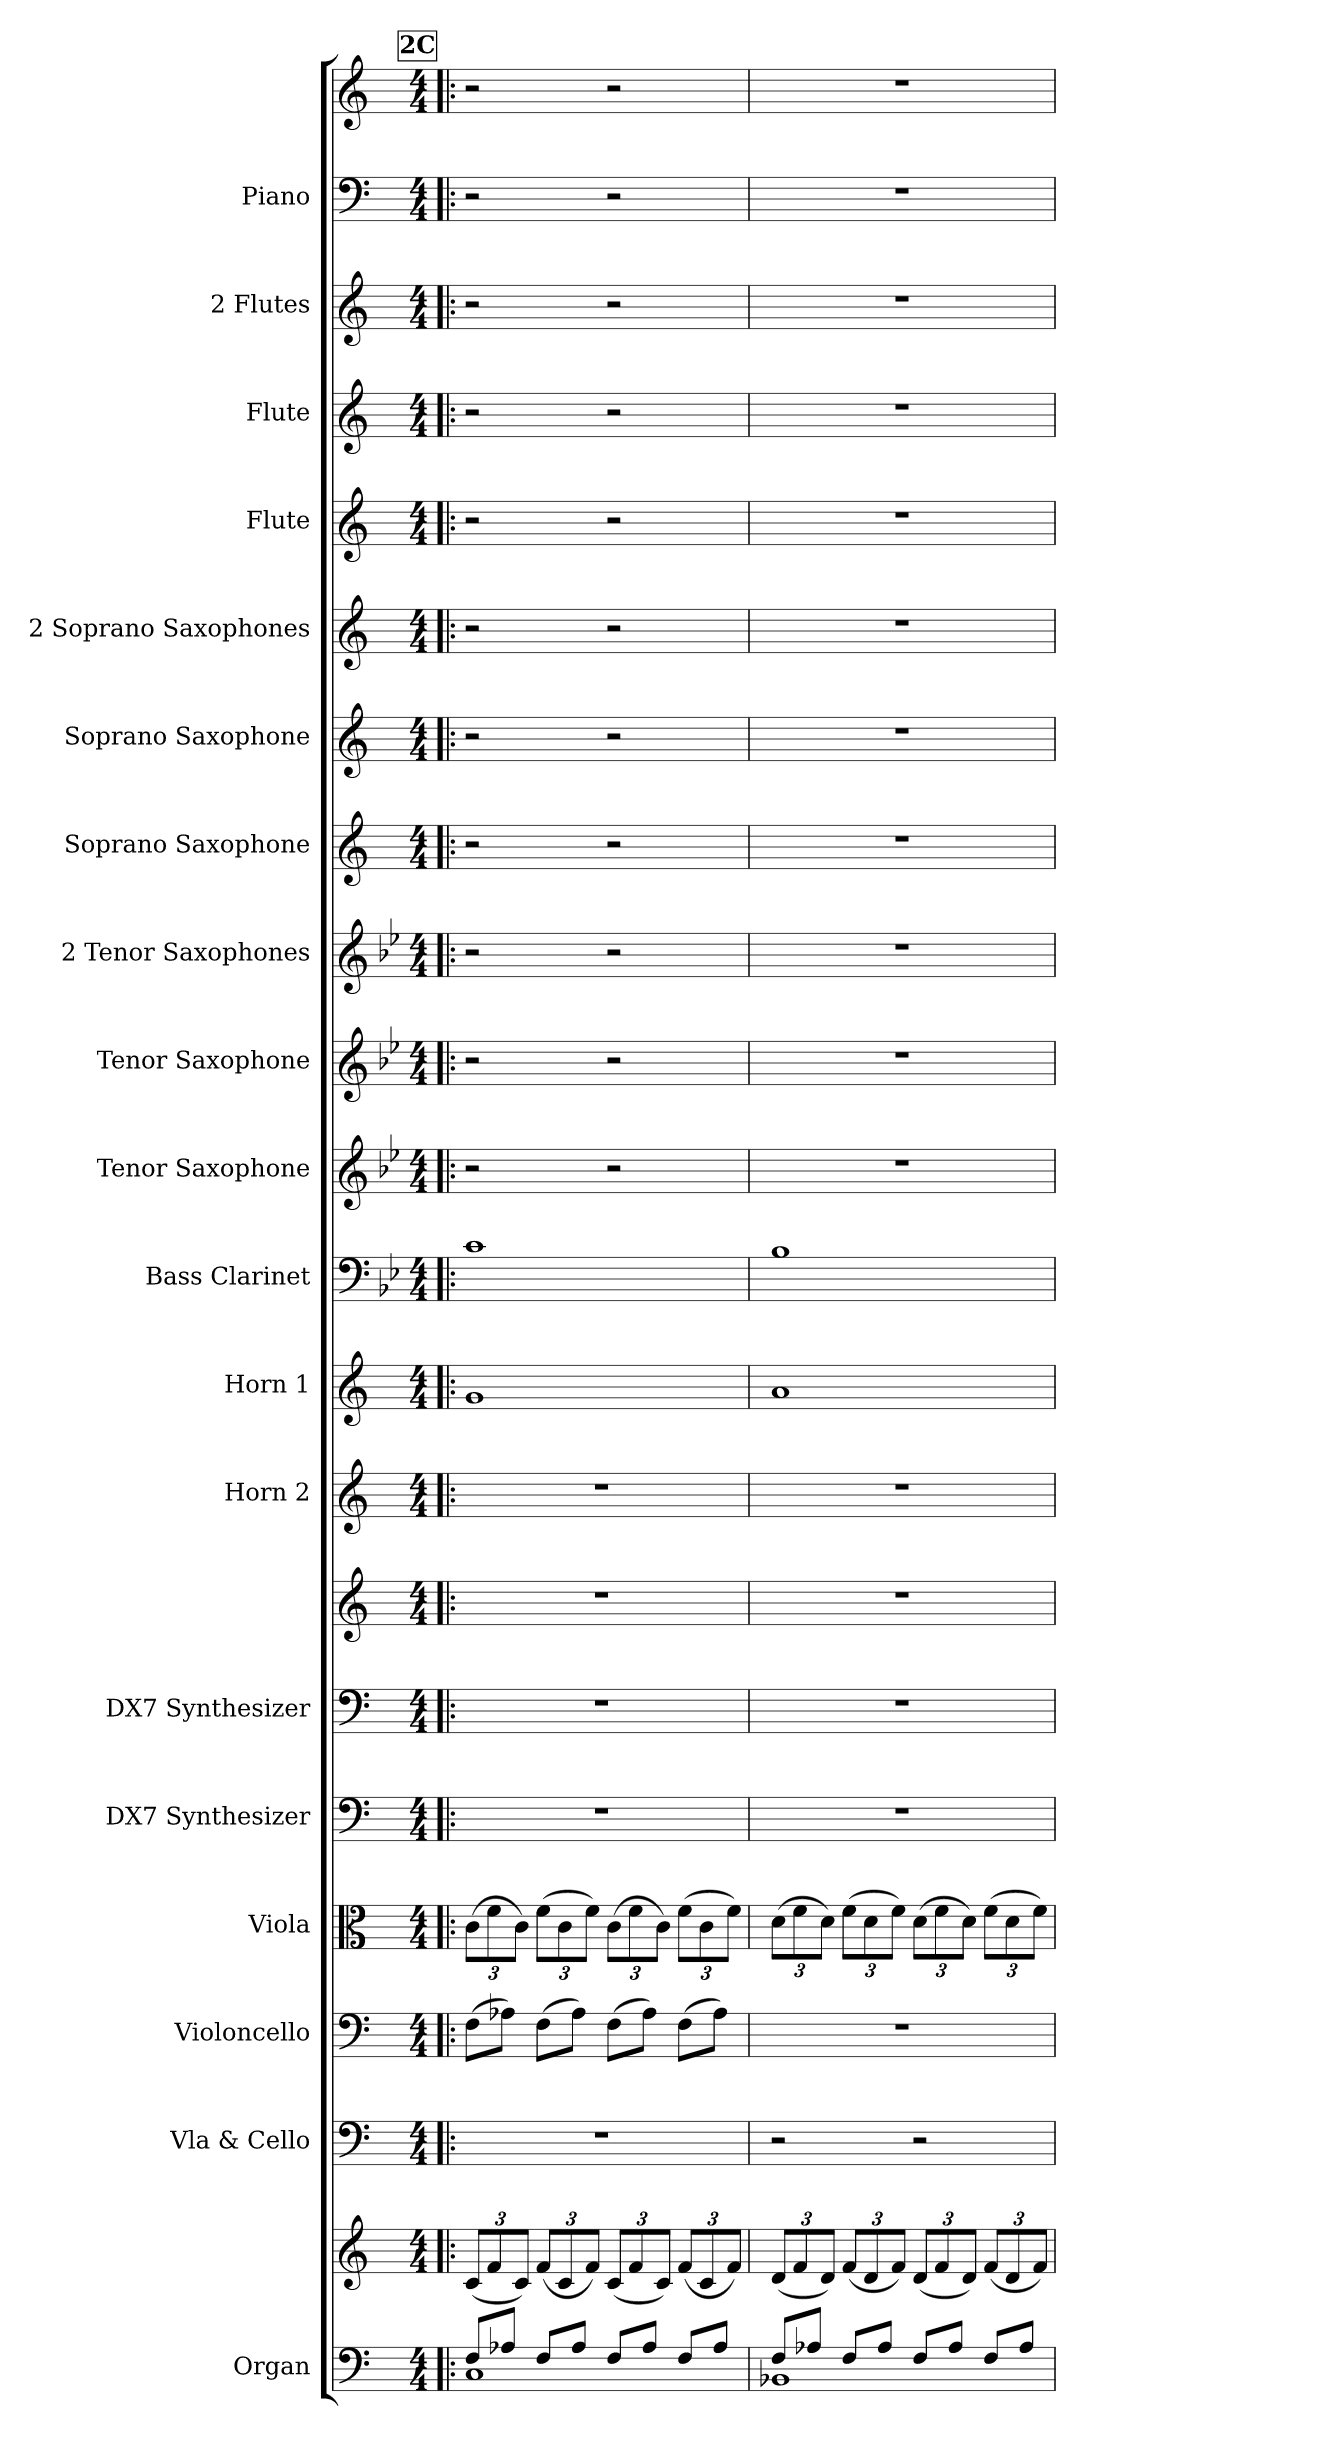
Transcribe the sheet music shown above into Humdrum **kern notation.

**kern	**kern	**kern	**kern	**kern	**kern	**kern	**kern	**kern	**kern	**kern	**kern	**kern	**kern	**kern	**kern	**kern	**kern	**kern	**kern	**kern	**kern
*part19	*part19	*part18	*part17	*part16	*part15	*part14	*part14	*part13	*part12	*part11	*part10	*part9	*part8	*part7	*part6	*part5	*part4	*part3	*part2	*part1	*part1
*staff22	*staff21	*staff20	*staff19	*staff18	*staff17	*staff16	*staff15	*staff14	*staff13	*staff12	*staff11	*staff10	*staff9	*staff8	*staff7	*staff6	*staff5	*staff4	*staff3	*staff2	*staff1
*I"Organ	*	*I"Vla &amp; Cello	*I"Violoncello	*I"Viola	*I"DX7 Synthesizer	*I"DX7 Synthesizer	*	*I"Horn 2	*I"Horn 1	*I"Bass Clarinet	*I"Tenor Saxophone	*I"Tenor Saxophone	*I"2 Tenor Saxophones	*I"Soprano Saxophone	*I"Soprano Saxophone	*I"2 Soprano Saxophones	*I"Flute	*I"Flute	*I"2 Flutes	*I"Piano	*
*I'Org.	*	*I'Vla &amp; Cello	*	*I'Vla	*I'DX7	*I'DX7	*	*I'Hn 2	*I'Hn 1	*I'B. Cl.	*I'Tenor 2	*I'Tenor 1	*I'2 Tenors	*I'Sop 2	*I'Sop 1	*I'2 Sops	*I'Fl 2	*I'Fl 1	*I'2 Fls	*I'Pno.	*
*clefF4	*clefG2	*clefF4	*clefF4	*clefC3	*clefF4	*clefF4	*clefG2	*clefG2	*clefG2	*clefF4	*clefG2	*clefG2	*clefG2	*clefG2	*clefG2	*clefG2	*clefG2	*clefG2	*clefG2	*clefF4	*clefG2
*	*	*	*	*	*	*	*	*ITrd4c7	*ITrd4c7	*ITrd8c14	*ITrd8c14	*ITrd8c14	*ITrd8c14	*ITrd1c2	*ITrd1c2	*ITrd1c2	*	*	*	*	*
*k[]	*k[]	*k[]	*k[]	*k[]	*k[]	*k[]	*k[]	*k[b-]	*k[b-]	*k[b-e-]	*k[b-e-]	*k[b-e-]	*k[b-e-]	*k[b-e-]	*k[b-e-]	*k[b-e-]	*k[]	*k[]	*k[]	*k[]	*k[]
*M4/4	*M4/4	*M4/4	*M4/4	*M4/4	*M4/4	*M4/4	*M4/4	*M4/4	*M4/4	*M4/4	*M4/4	*M4/4	*M4/4	*M4/4	*M4/4	*M4/4	*M4/4	*M4/4	*M4/4	*M4/4	*M4/4
!!LO:REH:place=s1:a:B:fs=14:t=2C
=367!|:	=367!|:	=367!|:	=367!|:	=367!|:	=367!|:	=367!|:	=367!|:	=367!|:	=367!|:	=367!|:	=367!|:	=367!|:	=367!|:	=367!|:	=367!|:	=367!|:	=367!|:	=367!|:	=367!|:	=367!|:	=367!|:
*^	*	*	*	*	*	*	*	*	*	*	*	*	*	*	*	*	*	*	*	*	*
*	*	*Xbrackettup	*	*	*Xbrackettup	*	*	*	*	*	*	*	*	*	*	*	*	*	*	*	*	*
8F/L	1C	(<12c/L	1r	(>8F\L	(>12c\L	1r	1r	1r	1r	1c	1C	2r	2r	2r	2r	2r	2r	2r	2r	2r	2r	2r
.	.	12f/	.	.	12f\	.	.	.	.	.	.	.	.	.	.	.	.	.	.	.	.	.
8A-X/J	.	.	.	8A-X\J)	.	.	.	.	.	.	.	.	.	.	.	.	.	.	.	.	.	.
.	.	12c/J)	.	.	12c\J)	.	.	.	.	.	.	.	.	.	.	.	.	.	.	.	.	.
8F/L	.	(<12f/L	.	(>8F\L	(>12f\L	.	.	.	.	.	.	.	.	.	.	.	.	.	.	.	.	.
.	.	12c/	.	.	12c\	.	.	.	.	.	.	.	.	.	.	.	.	.	.	.	.	.
8A-/J	.	.	.	8A-\J)	.	.	.	.	.	.	.	.	.	.	.	.	.	.	.	.	.	.
.	.	12f/J)	.	.	12f\J)	.	.	.	.	.	.	.	.	.	.	.	.	.	.	.	.	.
8F/L	.	(<12c/L	.	(>8F\L	(>12c\L	.	.	.	.	.	.	2r	2r	2r	2r	2r	2r	2r	2r	2r	2r	2r
.	.	12f/	.	.	12f\	.	.	.	.	.	.	.	.	.	.	.	.	.	.	.	.	.
8A-/J	.	.	.	8A-\J)	.	.	.	.	.	.	.	.	.	.	.	.	.	.	.	.	.	.
.	.	12c/J)	.	.	12c\J)	.	.	.	.	.	.	.	.	.	.	.	.	.	.	.	.	.
8F/L	.	(<12f/L	.	(>8F\L	(>12f\L	.	.	.	.	.	.	.	.	.	.	.	.	.	.	.	.	.
.	.	12c/	.	.	12c\	.	.	.	.	.	.	.	.	.	.	.	.	.	.	.	.	.
8A-/J	.	.	.	8A-\J)	.	.	.	.	.	.	.	.	.	.	.	.	.	.	.	.	.	.
.	.	12f/J)	.	.	12f\J)	.	.	.	.	.	.	.	.	.	.	.	.	.	.	.	.	.
=368	=368	=368	=368	=368	=368	=368	=368	=368	=368	=368	=368	=368	=368	=368	=368	=368	=368	=368	=368	=368	=368	=368
8F/L	1BB-X	(<12d/L	2r	1r	(>12d\L	1r	1r	1r	1r	1d	1BB-	1r	1r	1r	1r	1r	1r	1r	1r	1r	1r	1r
.	.	12f/	.	.	12f\	.	.	.	.	.	.	.	.	.	.	.	.	.	.	.	.	.
8A-X/J	.	.	.	.	.	.	.	.	.	.	.	.	.	.	.	.	.	.	.	.	.	.
.	.	12d/J)	.	.	12d\J)	.	.	.	.	.	.	.	.	.	.	.	.	.	.	.	.	.
8F/L	.	(<12f/L	.	.	(>12f\L	.	.	.	.	.	.	.	.	.	.	.	.	.	.	.	.	.
.	.	12d/	.	.	12d\	.	.	.	.	.	.	.	.	.	.	.	.	.	.	.	.	.
8A-/J	.	.	.	.	.	.	.	.	.	.	.	.	.	.	.	.	.	.	.	.	.	.
.	.	12f/J)	.	.	12f\J)	.	.	.	.	.	.	.	.	.	.	.	.	.	.	.	.	.
8F/L	.	(<12d/L	2r	.	(>12d\L	.	.	.	.	.	.	.	.	.	.	.	.	.	.	.	.	.
.	.	12f/	.	.	12f\	.	.	.	.	.	.	.	.	.	.	.	.	.	.	.	.	.
8A-/J	.	.	.	.	.	.	.	.	.	.	.	.	.	.	.	.	.	.	.	.	.	.
.	.	12d/J)	.	.	12d\J)	.	.	.	.	.	.	.	.	.	.	.	.	.	.	.	.	.
8F/L	.	(<12f/L	.	.	(>12f\L	.	.	.	.	.	.	.	.	.	.	.	.	.	.	.	.	.
.	.	12d/	.	.	12d\	.	.	.	.	.	.	.	.	.	.	.	.	.	.	.	.	.
8A-/J	.	.	.	.	.	.	.	.	.	.	.	.	.	.	.	.	.	.	.	.	.	.
.	.	12f/J)	.	.	12f\J)	.	.	.	.	.	.	.	.	.	.	.	.	.	.	.	.	.
*v	*v	*	*	*	*	*	*	*	*	*	*	*	*	*	*	*	*	*	*	*	*	*
=	=	=	=	=	=	=	=	=	=	=	=	=	=	=	=	=	=	=	=	=	=
*-	*-	*-	*-	*-	*-	*-	*-	*-	*-	*-	*-	*-	*-	*-	*-	*-	*-	*-	*-	*-	*-
